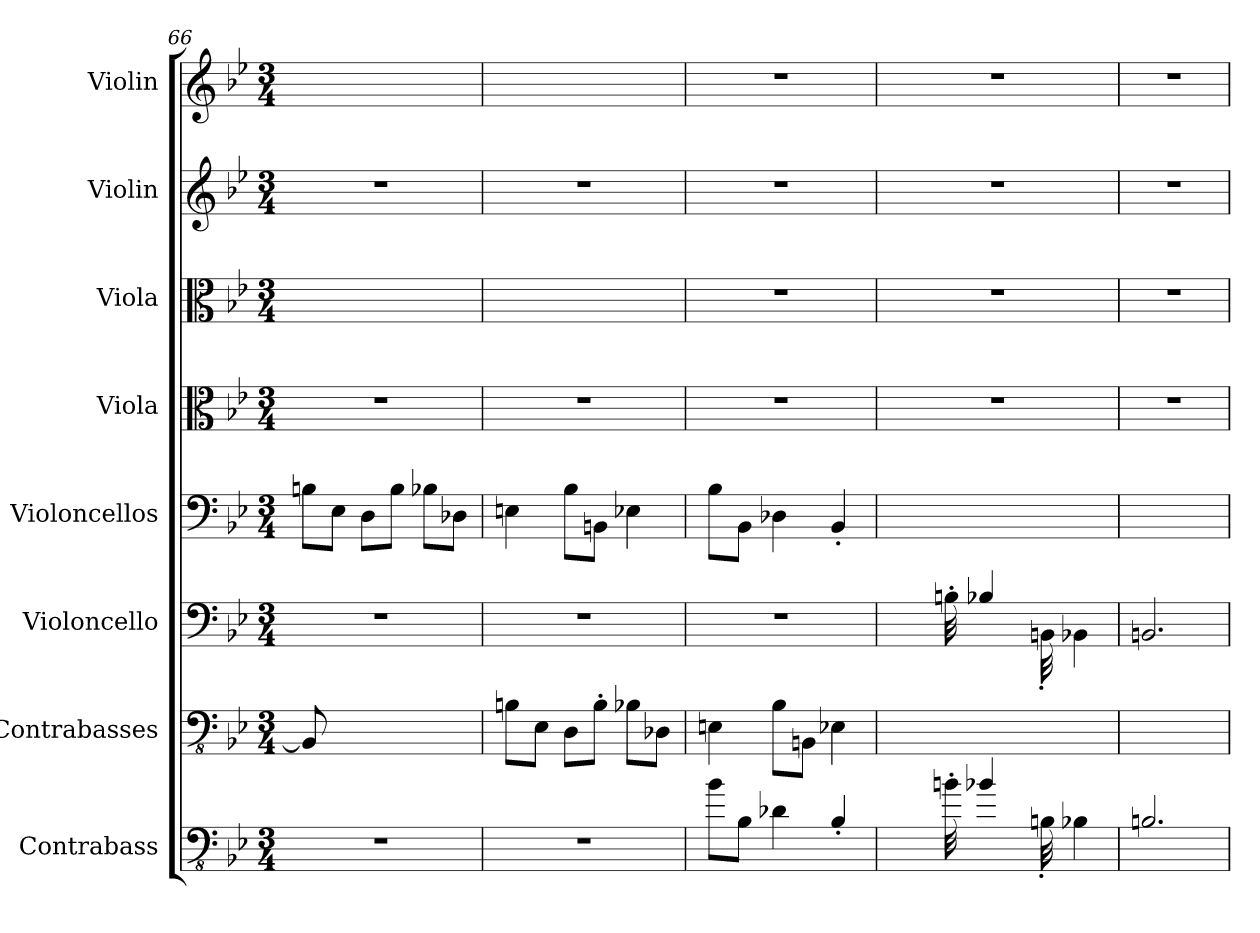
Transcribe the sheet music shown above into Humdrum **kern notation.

**kern	**kern	**kern	**kern	**kern	**kern	**kern	**kern
*part8	*part7	*part6	*part5	*part4	*part3	*part2	*part1
*staff8	*staff7	*staff6	*staff5	*staff4	*staff3	*staff2	*staff1
*I"Contrabass	*I"Contrabasses	*I"Violoncello	*I"Violoncellos	*I"Viola	*I"Viola	*I"Violin	*I"Violin
*I'Cb.	*I'Cbs.	*I'Vc.	*I'Vcs.	*I'Vla.	*I'Vla.	*I'Vln.	*I'Vln.
!!LO:PB:g=z
*clefFv4	*clefFv4	*clefF4	*clefF4	*clefC3	*clefC3	*clefG2	*clefG2
*ITrd7c12	*	*	*	*	*	*	*
*k[b-e-]	*k[b-e-]	*k[b-e-]	*k[b-e-]	*k[b-e-]	*k[b-e-]	*k[b-e-]	*k[b-e-]
*M3/4	*M3/4	*M3/4	*M3/4	*M3/4	*M3/4	*M3/4	*M3/4
=66	=66	=66	=66	=66	=66	=66	=66
2.r	8BBB-/]	2.r	8Bn\L	2.r	2.ryy	2.r	2.ryy
.	8ryy	.	8E-\J	.	.	.	.
.	4ryy	.	8D\L	.	.	.	.
.	.	.	8B\J	.	.	.	.
.	4ryy	.	8B-X\L	.	.	.	.
.	.	.	8D-X\J	.	.	.	.
=67	=67	=67	=67	=67	=67	=67	=67
2.r	8BBn\L	2.r	4En\	2.r	2.ryy	2.r	2.ryy
.	8EE-\J	.	.	.	.	.	.
.	8DD\L	.	8B-\L	.	.	.	.
.	8BB'\J	.	8BBn\J	.	.	.	.
.	8BB-X\L	.	4E-X\	.	.	.	.
.	8DD-X\J	.	.	.	.	.	.
=68	=68	=68	=68	=68	=68	=68	=68
8BB-\L	4EEn\	2.r	8B-\L	2.r	2.r	2.r	2.r
8BBB-\J	.	.	8BB-\J	.	.	.	.
4DD-X\	8BB-\L	.	4D-X\	.	.	.	.
.	8BBBn\J	.	.	.	.	.	.
4BBB-'/	4EE-X\	.	4BB-'/	.	.	.	.
=69	=69	=69	=69	=69	=69	=69	=69
*^	*	*^	*	*	*	*	*
4ryy	8ryy	2.ryy	4ryy	8ryy	2.ryy	2.r	2.r	2.r	2.r
.	16ryy	.	.	16ryy	.	.	.	.	.
.	32ryy	.	.	32ryy	.	.	.	.	.
.	32BBn'\	.	.	32Bn'\	.	.	.	.	.
4BB-X/	8ryy	.	4B-X/	8ryy	.	.	.	.	.
.	16ryy	.	.	16ryy	.	.	.	.	.
.	32ryy	.	.	32ryy	.	.	.	.	.
.	32BBBn'\	.	.	32BBn'\	.	.	.	.	.
4ryy	4BBB-X\	.	4ryy	4BB-X\	.	.	.	.	.
*v	*v	*	*v	*v	*	*	*	*	*
=70	=70	=70	=70	=70	=70	=70	=70
2.BBBn/	2.ryy	2.BBn/	2.ryy	2.r	2.r	2.r	2.r
=	=	=	=	=	=	=	=
*-	*-	*-	*-	*-	*-	*-	*-
